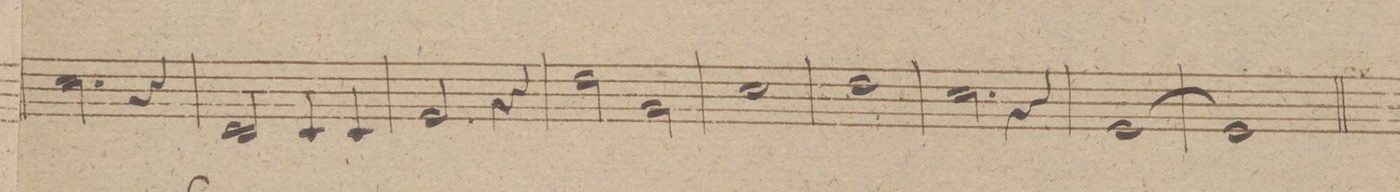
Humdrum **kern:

**kern	**dynam
*I"Corno 2do in A.	*
*clefG2	*
*k[f#]	*
*met(c)	*
*M4/4	*
2.g\	.
4r	.
=249	=249
2G/	.
4G/	.
4G/	.
=250	=250
2.B/	.
4r	.
=251	=251
2a\	.
2d\	.
=252	=252
1g/	.
=253	=253
1a\	.
=254	=254
2.g\	.
4r	.
=255	=255
[1B/	.
=256	=256
1B/]	.
=257	=257
*-	*-
